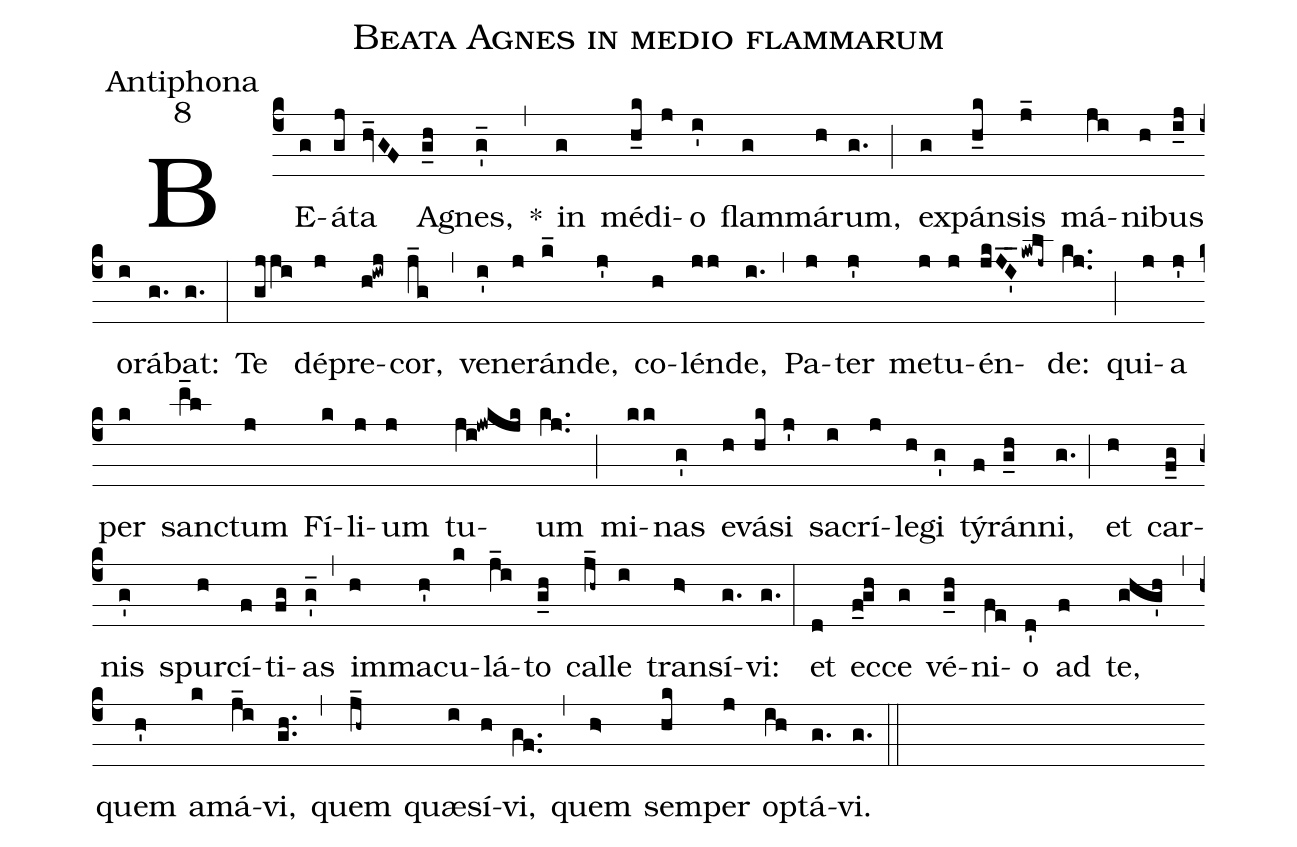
name:Beata Agnes in medio flammarum;
office-part:Antiphona;
mode:8;
%%
(c4)BE(g)á(gj)ta(hv_GF) A(g_h)gnes,(g'_) *(,)  in(g) mé(h_k)di(j)o(i') flam(g)má(h)rum,(g.) (;) ex(g)pán(h_k)sis(j_) má(ji)ni(h)bus(i_j) o(i)rá(g.)bat:(g.) (:) Te(gjji) dé(j)pre(h!iwj)cor,(j_g) (,) ve(i')ne(j)rán(k_)de,(j') co(h)lén(jj)de,(i.) (,) Pa(j)ter(j') me(j)tu(j)én(jkJI'__/kwlj~)de:(kj..) (;) qui(j)a(j') per(k) sanc(m_l)tum(j) Fí(k)li(j)um(j) tu(ji!jwkjk)um(kj..) (;) mi(kk)nas(g') e(h)vá(hk)si(j') sa(i)crí(j)le(h)gi(g') tý(f)rán(g_h)ni,(g.) (;) et(h) car(f_g)nis(g') spur(h)cí(f)ti(fg)as(g'_) (,) im(h)ma(h')cu(k)lá(j_i)to(g_h) cal(j_h~)le(i) trans(h>)í(g.)vi:(g.) (:) et(d) ec(f_0gh)ce(g) vé(g_h)ni(fe)o(d') ad(f) te,(ghg'h) (,) quem(h') a(k)má(j_i)vi,(gh..) (,) quem(j_h~) quæ(i)sí(h)vi,(gf..) (,) quem(h>) sem(hk)per(j) op(ih)tá(g.)vi.(g.) (::)
